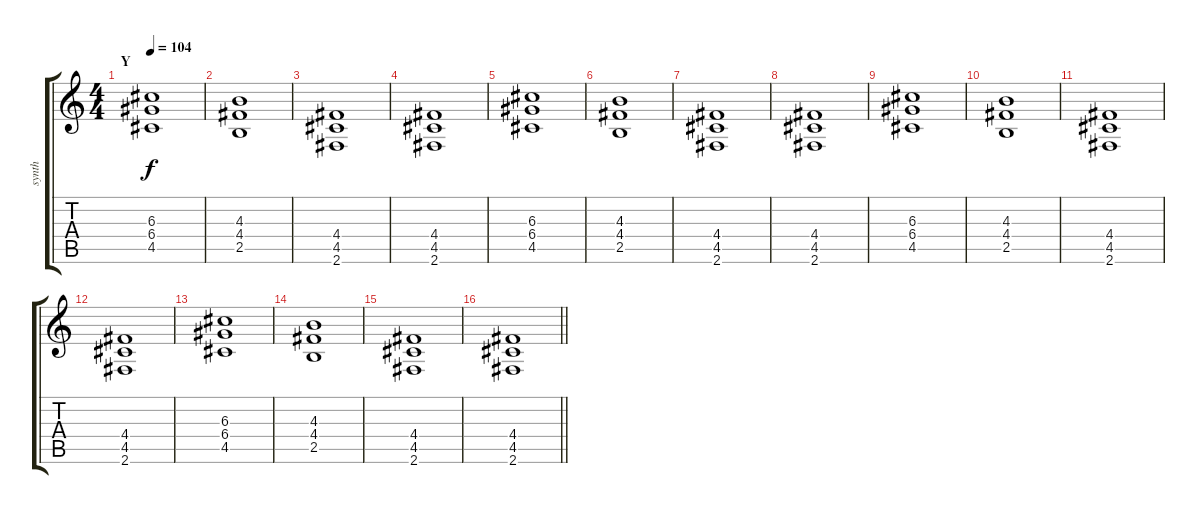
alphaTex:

\track ("synth" "synth") {instrument distortionguitar}
\staff {score tabs}
\tuning (E4 B3 G3 D3 A2 E2) {hide}
\ts (4 4)
\section ("" "Y")
\tempo 104
\clef g2
\ks c
(6.3 6.4 4.5).1{dy f} |
(4.3 4.4 2.5).1 |
(4.4 4.5 2.6).1 |
(4.4 4.5 2.6).1 |
(6.3 6.4 4.5).1 |
(4.3 4.4 2.5).1 |
(4.4 4.5 2.6).1 |
(4.4 4.5 2.6).1 |
(6.3 6.4 4.5).1 |
(4.3 4.4 2.5).1 |
(4.4 4.5 2.6).1 |
(4.4 4.5 2.6).1 |
(6.3 6.4 4.5).1 |
(4.3 4.4 2.5).1 |
(4.4 4.5 2.6).1 |
\barLineRight lightlight
(4.4 4.5 2.6).1
